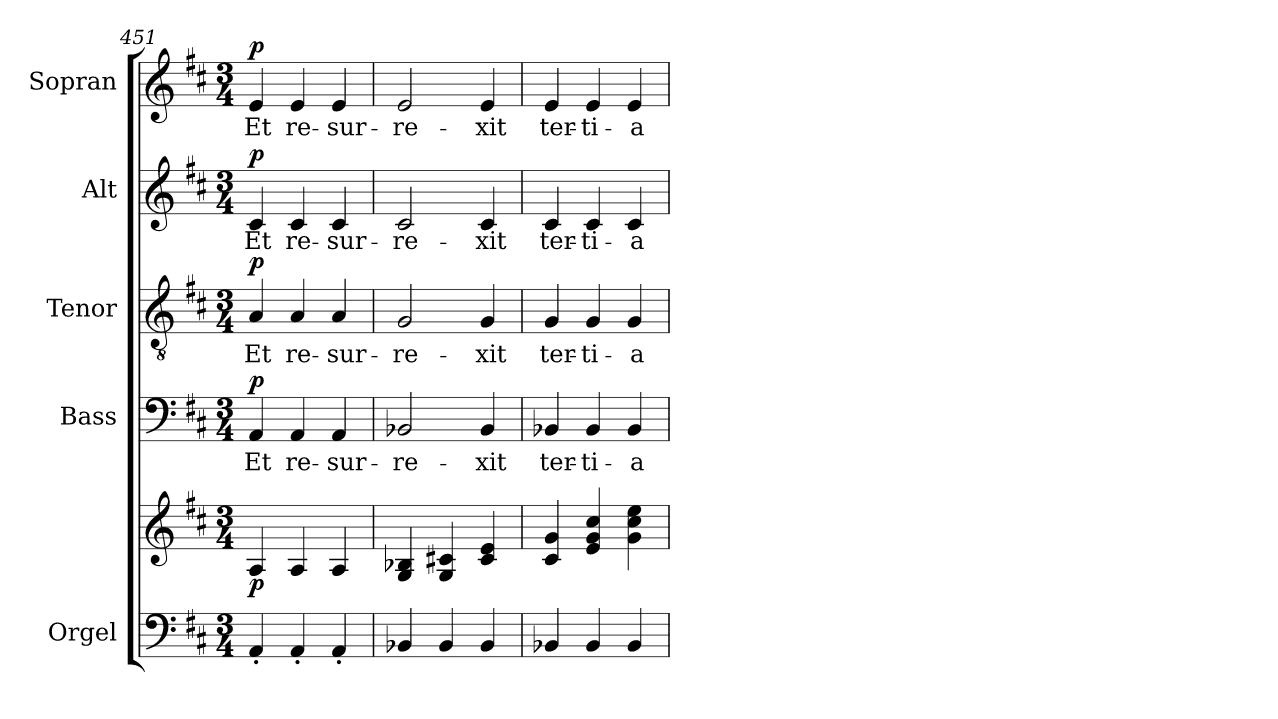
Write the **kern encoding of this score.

**kern	**kern	**dynam	**kern	**text	**dynam	**kern	**text	**dynam	**kern	**text	**dynam	**kern	**text	**dynam
*part5	*part5	*part5	*part4	*part4	*part4	*part3	*part3	*part3	*part2	*part2	*part2	*part1	*part1	*part1
*staff6	*staff5	*staff5/6	*staff4	*staff4	*staff4	*staff3	*staff3	*staff3	*staff2	*staff2	*staff2	*staff1	*staff1	*staff1
*I"Orgel	*	*	*I"Bass	*	*	*I"Tenor	*	*	*I"Alt	*	*	*I"Sopran	*	*
*I'Org.	*	*	*I'B.	*	*	*I'T.	*	*	*I'A.	*	*	*I'S.	*	*
*clefF4	*clefG2	*	*clefF4	*	*	*clefGv2	*	*	*clefG2	*	*	*clefG2	*	*
*k[f#c#]	*k[f#c#]	*	*k[f#c#]	*	*	*k[f#c#]	*	*	*k[f#c#]	*	*	*k[f#c#]	*	*
*D:	*D:	*	*D:	*	*	*D:	*	*	*D:	*	*	*D:	*	*
*M3/4	*M3/4	*	*M3/4	*	*	*M3/4	*	*	*M3/4	*	*	*M3/4	*	*
=451	=451	=451	=451	=451	=451	=451	=451	=451	=451	=451	=451	=451	=451	=451
!	!	!LO:DY:b	!	!LO:LY:b	!LO:DY:a	!	!LO:LY:b	!LO:DY:a	!	!LO:LY:b	!LO:DY:a	!	!LO:LY:b	!LO:DY:a
4AA'</	4A/	p	4AA/	Et	p	4A/	Et	p	4c#/	Et	p	4e/	Et	p
!	!	!	!	!LO:LY:b	!	!	!LO:LY:b	!	!	!LO:LY:b	!	!	!LO:LY:b	!
4AA'</	4A/	.	4AA/	re-	.	4A/	re-	.	4c#/	re-	.	4e/	re-	.
!	!	!	!	!LO:LY:b	!	!	!LO:LY:b	!	!	!LO:LY:b	!	!	!LO:LY:b	!
4AA'</	4A/	.	4AA/	-sur-	.	4A/	-sur-	.	4c#/	-sur-	.	4e/	-sur-	.
=452	=452	=452	=452	=452	=452	=452	=452	=452	=452	=452	=452	=452	=452	=452
!	!	!	!	!LO:LY:b	!	!	!LO:LY:b	!	!	!LO:LY:b	!	!	!LO:LY:b	!
4BB-X/	4G/ 4B-X/	.	2BB-X/	-re-	.	2G/	-re-	.	2c#/	-re-	.	2e/	-re-	.
4BB-/	4G/ 4c#X/	.	.	.	.	.	.	.	.	.	.	.	.	.
!	!	!	!	!LO:LY:b	!	!	!LO:LY:b	!	!	!LO:LY:b	!	!	!LO:LY:b	!
4BB-/	4c#/ 4e/	.	4BB-/	-xit	.	4G/	-xit	.	4c#/	-xit	.	4e/	-xit	.
=453	=453	=453	=453	=453	=453	=453	=453	=453	=453	=453	=453	=453	=453	=453
!	!	!	!	!LO:LY:b	!	!	!LO:LY:b	!	!	!LO:LY:b	!	!	!LO:LY:b	!
4BB-X/	4c#/ 4g/	.	4BB-X/	ter-	.	4G/	ter-	.	4c#/	ter-	.	4e/	ter-	.
!	!	!	!	!LO:LY:b	!	!	!LO:LY:b	!	!	!LO:LY:b	!	!	!LO:LY:b	!
4BB-/	4e/ 4g/ 4cc#/	.	4BB-/	-ti-	.	4G/	-ti-	.	4c#/	-ti-	.	4e/	-ti-	.
!	!	!	!	!LO:LY:b	!	!	!LO:LY:b	!	!	!LO:LY:b	!	!	!LO:LY:b	!
4BB-/	4g\ 4cc#\ 4ee\	.	4BB-/	-a	.	4G/	-a	.	4c#/	-a	.	4e/	-a	.
=	=	=	=	=	=	=	=	=	=	=	=	=	=	=
*-	*-	*-	*-	*-	*-	*-	*-	*-	*-	*-	*-	*-	*-	*-
